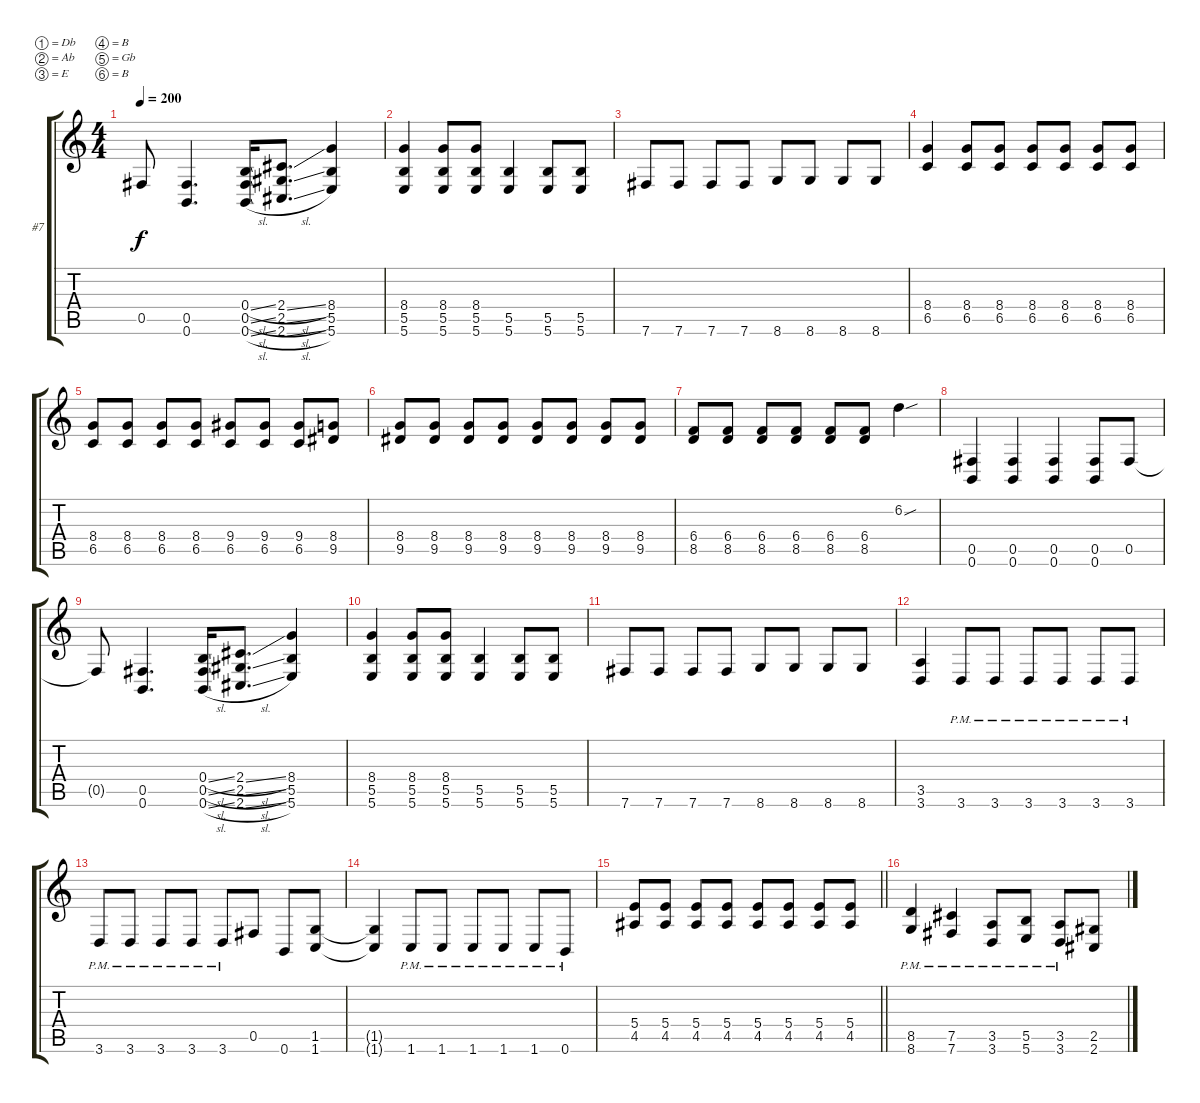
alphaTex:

\bracketExtendMode groupsimilarinstruments
\firstSystemTrackNameOrientation horizontal
\otherSystemsTrackNameOrientation horizontal
\track ("Mick Thomson" "#7") {instrument distortionguitar}
\staff {score tabs}
\tuning (Db4 Ab3 E3 B2 Gb2 B1)
\ts (4 4)
\tempo 200
\clef g2
\ks c
0.5{t}.8{dy f} (0.5 0.6).4{d} (0.4{sl} 0.5{sl} 0.6{sl}).16 (2.4{sl} 2.5{sl} 2.6{sl}).8{d} (8.4 5.5 5.6).4 |
(8.4 5.5 5.6).4 (8.4 5.5 5.6).8 (8.4 5.5 5.6).8 (5.5 5.6).4 (5.5 5.6).8 (5.5 5.6).8 |
7.6.8 7.6.8 7.6.8 7.6.8 8.6.8 8.6.8 8.6.8 8.6.8 |
(8.4 6.5).4 (8.4 6.5).8 (8.4 6.5).8 (8.4 6.5).8 (8.4 6.5).8 (8.4 6.5).8 (8.4 6.5).8 |
(8.4 6.5).8 (8.4 6.5).8 (8.4 6.5).8 (8.4 6.5).8 (9.4 6.5).8 (9.4 6.5).8 (9.4 6.5).8 (8.4 9.5).8 |
(8.4 9.5).8 (8.4 9.5).8 (8.4 9.5).8 (8.4 9.5).8 (8.4 9.5).8 (8.4 9.5).8 (8.4 9.5).8 (8.4 9.5).8 |
(6.4 8.5).8 (6.4 8.5).8 (6.4 8.5).8 (6.4 8.5).8 (6.4 8.5).8 (6.4 8.5).8 6.2{sou}.4 |
(0.5 0.6).4 (0.5 0.6).4 (0.5 0.6).4 (0.5 0.6).8 0.5.8 |
0.5{t}.8 (0.5 0.6).4{d} (0.4{sl} 0.5{sl} 0.6{sl}).16 (2.4{sl} 2.5{sl} 2.6{sl}).8{d} (8.4 5.5 5.6).4 |
(8.4 5.5 5.6).4 (8.4 5.5 5.6).8 (8.4 5.5 5.6).8 (5.5 5.6).4 (5.5 5.6).8 (5.5 5.6).8 |
7.6.8 7.6.8 7.6.8 7.6.8 8.6.8 8.6.8 8.6.8 8.6.8 |
(3.5 3.6).4 3.6{pm}.8 3.6{pm}.8 3.6{pm}.8 3.6{pm}.8 3.6{pm}.8 3.6{pm}.8 |
3.6{pm}.8 3.6{pm}.8 3.6{pm}.8 3.6{pm}.8 3.6{pm}.8 0.5.8 0.6.8 (1.5 1.6).8 |
(1.5{t} 1.6{t}).4 1.6{pm}.8 1.6{pm}.8 1.6{pm}.8 1.6{pm}.8 1.6{pm}.8 0.6{pm}.8 |
\barLineRight lightlight
(5.4 4.5).8 (5.4 4.5).8 (5.4 4.5).8 (5.4 4.5).8 (5.4 4.5).8 (5.4 4.5).8 (5.4 4.5).8 (5.4 4.5).8 |
(8.5{pm} 8.6{pm}).4 (7.5{pm} 7.6{pm}).4 (3.5{pm} 3.6{pm}).8 (5.5{pm} 5.6{pm}).8 (3.5{pm} 3.6{pm}).8 (2.5 2.6).8
